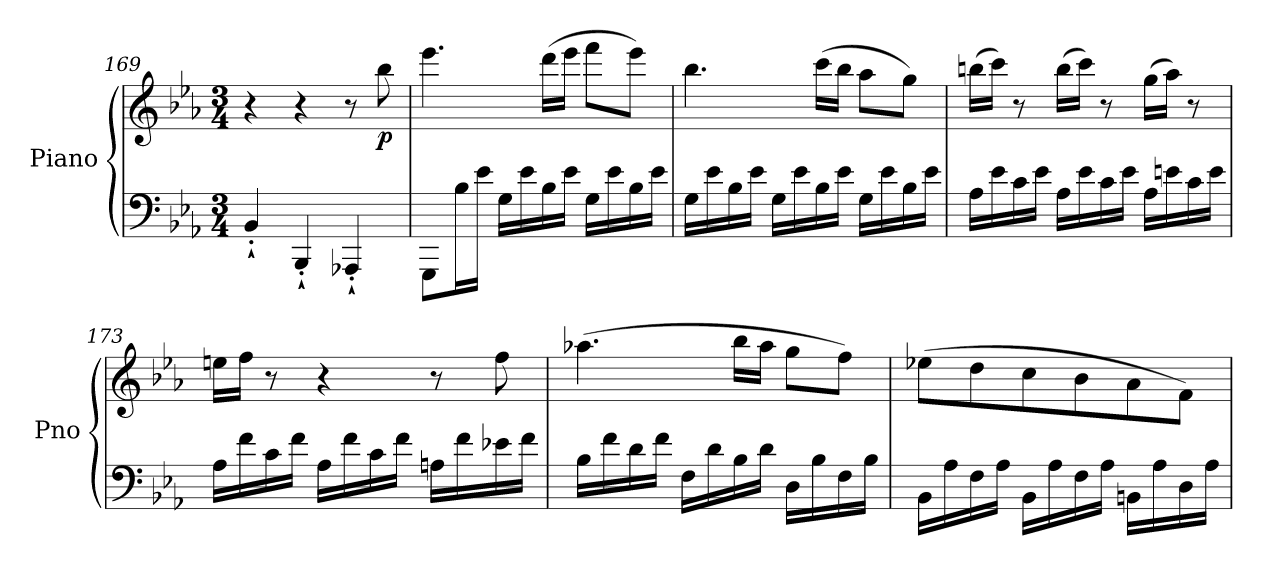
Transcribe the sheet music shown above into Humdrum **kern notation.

**kern	**kern	**dynam
*part1	*part1	*part1
*staff2	*staff1	*staff1/2
*I"Piano	*	*
*I'Pno	*	*
*clefF4	*clefG2	*
*k[b-e-a-]	*k[b-e-a-]	*
*E-:	*E-:	*
*M3/4	*M3/4	*
=169	=169	=169
4BB-`'/	4r	.
4BBB-`'/	4r	.
4AAA-X`'/	8r	.
!	!	!LO:DY:b
.	8bb-\	p
!!LO:LB:g=z
=170	=170	=170
8GGG\L	4.eee-\	.
16B-\L	.	.
16e-\JJ	.	.
16G\LL	.	.
16e-\	.	.
16B-\	(16ddd\LL	.
16e-\JJ	16eee-\JJ	.
16G\LL	8fff\L	.
16e-\	.	.
16B-\	8eee-\J)	.
16e-\JJ	.	.
=171	=171	=171
16G\LL	4.bb-\	.
16e-\	.	.
16B-\	.	.
16e-\JJ	.	.
16G\LL	.	.
16e-\	.	.
16B-\	(16ccc\LL	.
16e-\JJ	16bb-\JJ	.
16G\LL	8aa-\L	.
16e-\	.	.
16B-\	8gg\J)	.
16e-\JJ	.	.
=172	=172	=172
16A-\LL	(16bbn\LL	.
16e-\	16ccc\JJ)	.
16c\	8r	.
16e-\JJ	.	.
16A-\LL	(16bb\LL	.
16e-\	16ccc\JJ)	.
16c\	8r	.
16e-\JJ	.	.
16A-\LL	(16gg\LL	.
16en\	16aa-\JJ)	.
16c\	8r	.
16e\JJ	.	.
!!LO:LB:g=z
=173	=173	=173
16A-\LL	16een\LL	.
16f\	16ff\JJ	.
16c\	8r	.
16f\JJ	.	.
16A-\LL	4r	.
16f\	.	.
16c\	.	.
16f\JJ	.	.
16An\LL	8r	.
16f\	.	.
16e-X\	8ff\	.
16f\JJ	.	.
=174	=174	=174
16B-\LL	(4.aa-X\	.
16f\	.	.
16d\	.	.
16f\JJ	.	.
16F\LL	.	.
16d\	.	.
16B-\	16bb-\LL	.
16d\JJ	16aa-\JJ	.
16D\LL	8gg\L	.
16B-\	.	.
16F\	8ff\J)	.
16B-\JJ	.	.
=175	=175	=175
16BB-\LL	(8ee-X\L	.
16A-\	.	.
16F\	8dd\	.
16A-\JJ	.	.
16BB-\LL	8cc\	.
16A-\	.	.
16F\	8b-\	.
16A-\JJ	.	.
16BBn\LL	8a-\	.
16A-\	.	.
16D\	8f\J)	.
16A-\JJ	.	.
=	=	=
*-	*-	*-
